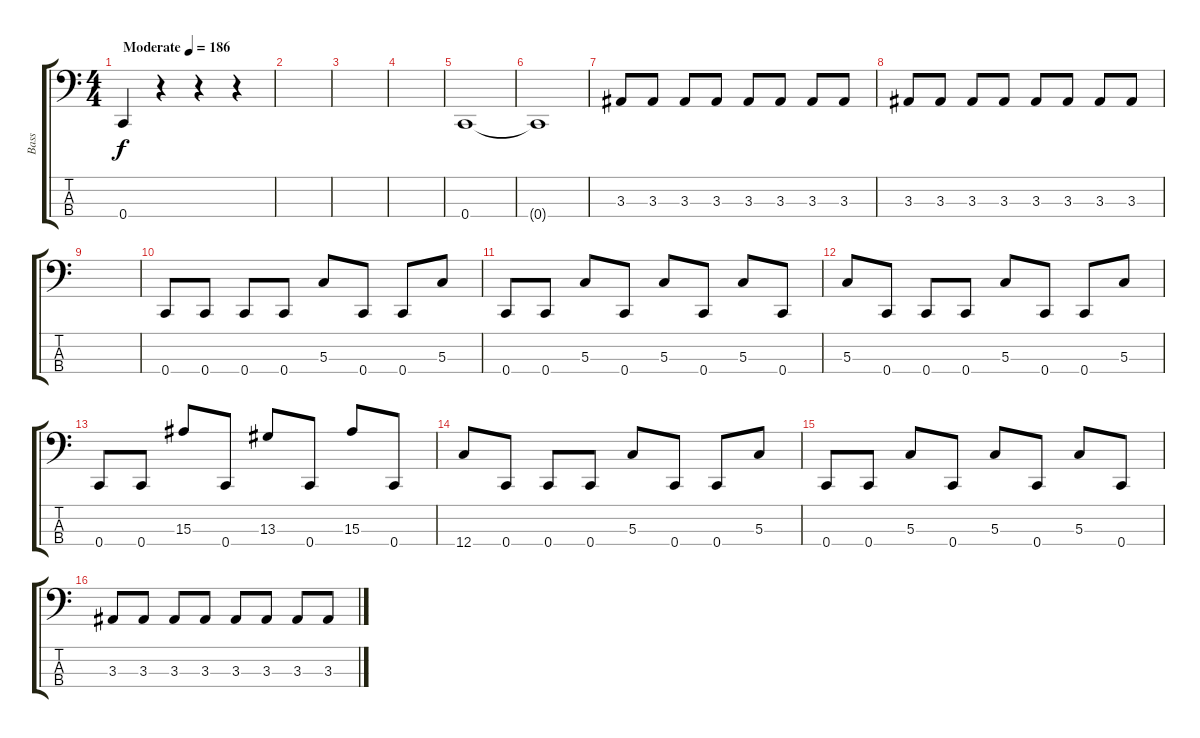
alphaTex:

\track ("Bass" "Bass") {instrument electricbasspick bank 255}
\staff {score tabs}
\tuning (F2 C2 G1 C1) {hide}
\ts (4 4)
\tempo (186 "Moderate")
\clef f4
\ks c
0.4.4{dy f instrument electricbasspick} r.4 r.4 r.4 |
|
|
|
0.4.1 |
0.4{t}.1 |
3.3.8 3.3.8 3.3.8 3.3.8 3.3.8 3.3.8 3.3.8 3.3.8 |
3.3.8 3.3.8 3.3.8 3.3.8 3.3.8 3.3.8 3.3.8 3.3.8 |
|
0.4.8 0.4.8 0.4.8 0.4.8 5.3.8 0.4.8 0.4.8 5.3.8 |
0.4.8 0.4.8 5.3.8 0.4.8 5.3.8 0.4.8 5.3.8 0.4.8 |
5.3.8 0.4.8 0.4.8 0.4.8 5.3.8 0.4.8 0.4.8 5.3.8 |
0.4.8 0.4.8 15.3.8 0.4.8 13.3.8 0.4.8 15.3.8 0.4.8 |
12.4.8 0.4.8 0.4.8 0.4.8 5.3.8 0.4.8 0.4.8 5.3.8 |
0.4.8 0.4.8 5.3.8 0.4.8 5.3.8 0.4.8 5.3.8 0.4.8 |
3.3.8 3.3.8 3.3.8 3.3.8 3.3.8 3.3.8 3.3.8 3.3.8
